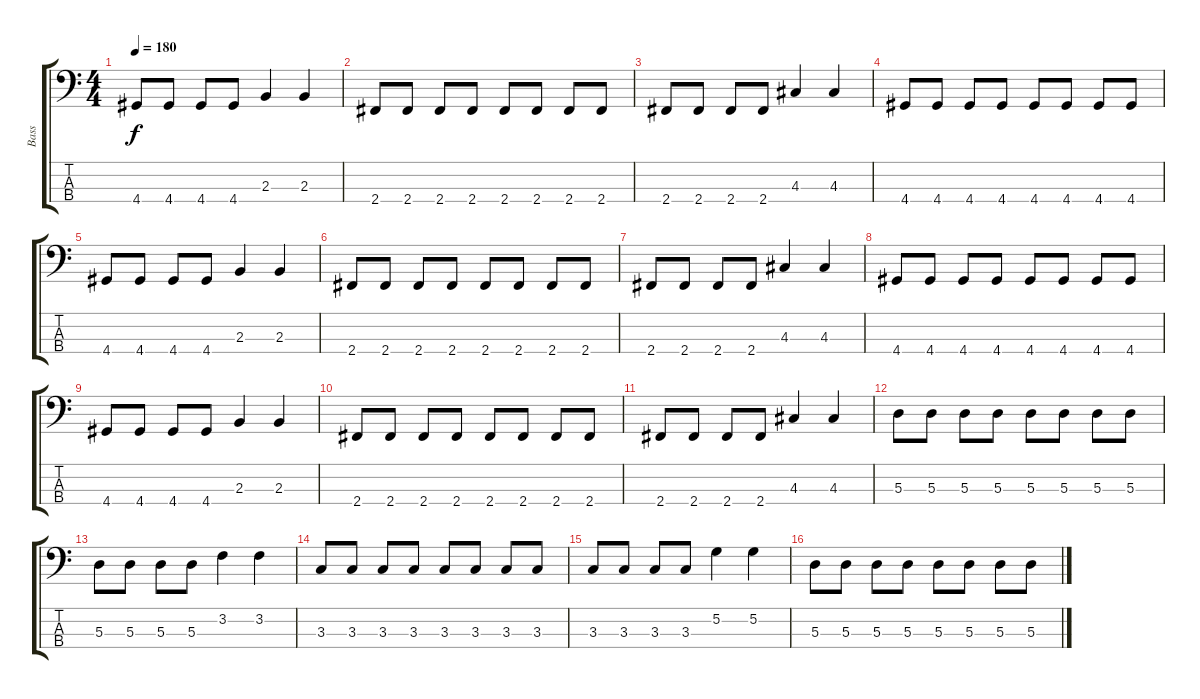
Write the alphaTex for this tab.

\track ("Bass" "Bass") {instrument electricbasspick}
\staff {score tabs}
\tuning (G2 D2 A1 E1) {hide}
\ts (4 4)
\tempo 180
\clef f4
\ks c
4.4.8{dy f} 4.4.8 4.4.8 4.4.8 2.3.4 2.3.4 |
2.4.8 2.4.8 2.4.8 2.4.8 2.4.8 2.4.8 2.4.8 2.4.8 |
2.4.8 2.4.8 2.4.8 2.4.8 4.3.4 4.3.4 |
4.4.8 4.4.8 4.4.8 4.4.8 4.4.8 4.4.8 4.4.8 4.4.8 |
4.4.8 4.4.8 4.4.8 4.4.8 2.3.4 2.3.4 |
2.4.8 2.4.8 2.4.8 2.4.8 2.4.8 2.4.8 2.4.8 2.4.8 |
2.4.8 2.4.8 2.4.8 2.4.8 4.3.4 4.3.4 |
4.4.8 4.4.8 4.4.8 4.4.8 4.4.8 4.4.8 4.4.8 4.4.8 |
4.4.8 4.4.8 4.4.8 4.4.8 2.3.4 2.3.4 |
2.4.8 2.4.8 2.4.8 2.4.8 2.4.8 2.4.8 2.4.8 2.4.8 |
2.4.8 2.4.8 2.4.8 2.4.8 4.3.4 4.3.4 |
5.3.8 5.3.8 5.3.8 5.3.8 5.3.8 5.3.8 5.3.8 5.3.8 |
5.3.8 5.3.8 5.3.8 5.3.8 3.2.4 3.2.4 |
3.3.8 3.3.8 3.3.8 3.3.8 3.3.8 3.3.8 3.3.8 3.3.8 |
3.3.8 3.3.8 3.3.8 3.3.8 5.2.4 5.2.4 |
5.3.8 5.3.8 5.3.8 5.3.8 5.3.8 5.3.8 5.3.8 5.3.8
